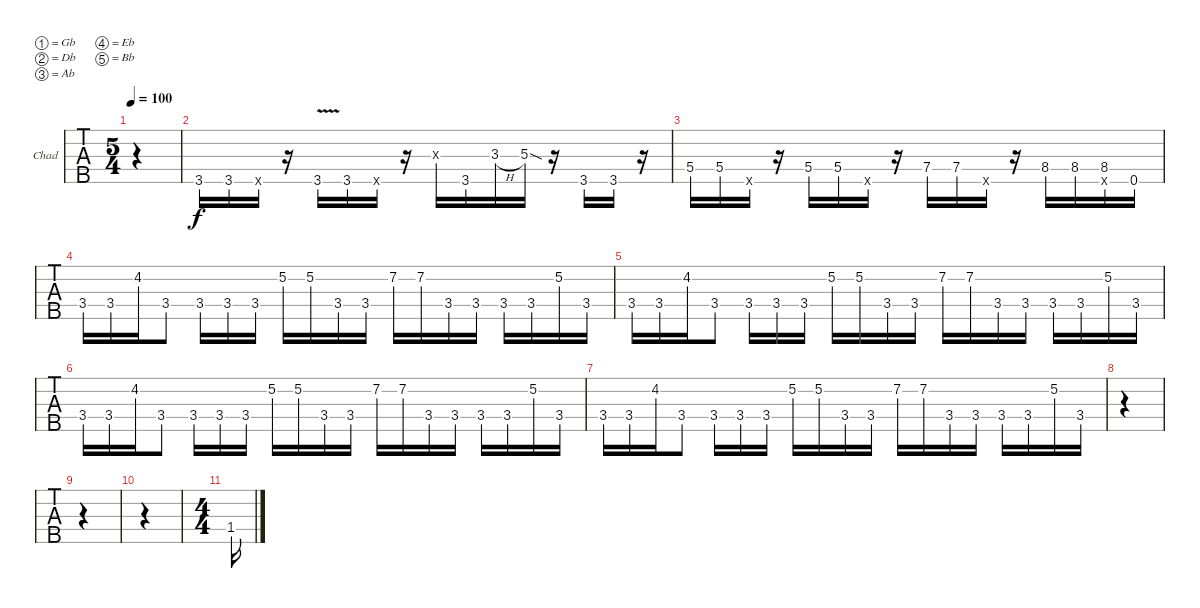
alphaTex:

\defaultSystemsLayout 4
\bracketExtendMode groupsimilarinstruments
\firstSystemTrackNameOrientation horizontal
\otherSystemsTrackNameOrientation horizontal
\track ("Chad" "Chad") {solo instrument electricbassfinger}
\staff {tabs}
\tuning (Gb2 Db2 Ab1 Eb1 Bb0)
\ts (5 4)
\tempo 100
\clef f4
\ks c
|
\scale
0.257261 3.5.16 3.5.16 0.5{x}.16 r.16 3.5{v}.16 3.5.16 0.5{x}.16 r.16 0.3{x}.16 3.5.16 3.3{h}.16 5.3{sod}.16 r.16 3.5.16 3.5.16 r.16 |
5.4.16 5.4.16 0.5{x}.16 r.16 5.4.16 5.4.16 0.5{x}.16 r.16 7.4.16 7.4.16 0.5{x}.16 r.16 8.4.16 8.4.16 (0.5{x} 8.4).16 0.5.16 |
3.4.16 3.4.16 4.2.16 3.4.8 3.4.16 3.4.16 3.4.16 5.2.16 5.2.16 3.4.16 3.4.16 7.2.16 7.2.16 3.4.16 3.4.16 3.4.16 3.4.16 5.2.16 3.4.16 |
3.4.16 3.4.16 4.2.16 3.4.8 3.4.16 3.4.16 3.4.16 5.2.16 5.2.16 3.4.16 3.4.16 7.2.16 7.2.16 3.4.16 3.4.16 3.4.16 3.4.16 5.2.16 3.4.16 |
3.4.16 3.4.16 4.2.16 3.4.8 3.4.16 3.4.16 3.4.16 5.2.16 5.2.16 3.4.16 3.4.16 7.2.16 7.2.16 3.4.16 3.4.16 3.4.16 3.4.16 5.2.16 3.4.16 |
3.4.16 3.4.16 4.2.16 3.4.8 3.4.16 3.4.16 3.4.16 5.2.16 5.2.16 3.4.16 3.4.16 7.2.16 7.2.16 3.4.16 3.4.16 3.4.16 3.4.16 5.2.16 3.4.16 |
|
|
|
\ts (4 4)
1.4.16
